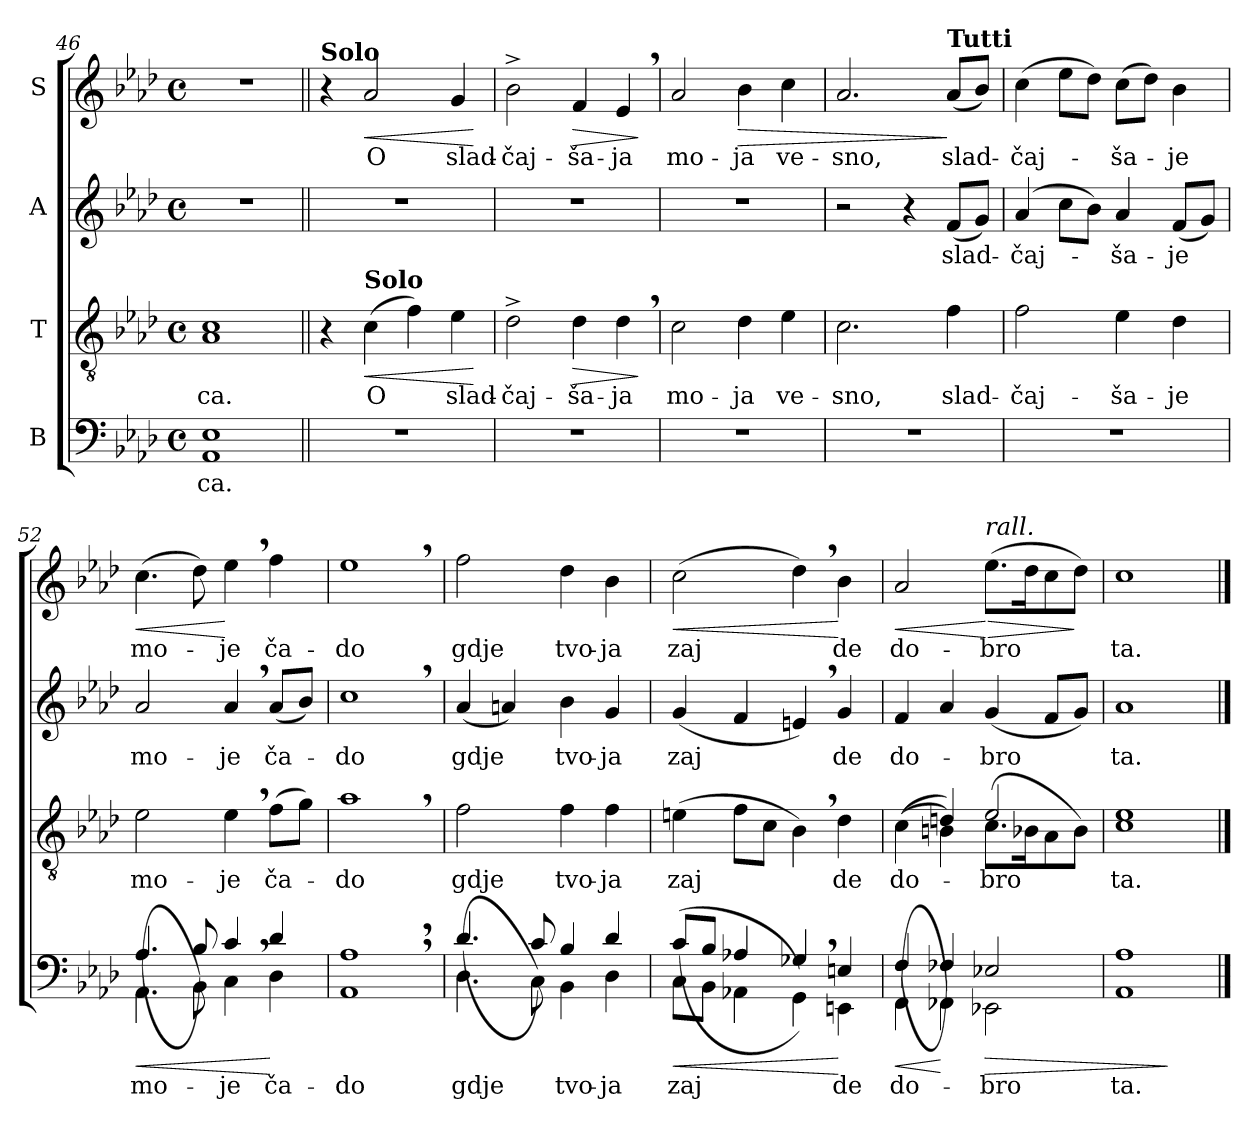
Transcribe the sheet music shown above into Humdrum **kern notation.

**kern	**text	**dynam	**kern	**text	**dynam	**kern	**text	**kern	**text	**dynam
*part4	*part4	*part4	*part3	*part3	*part3	*part2	*part2	*part1	*part1	*part1
*staff4	*staff4	*staff4	*staff3	*staff3	*staff3	*staff2	*staff2	*staff1	*staff1	*staff1
*I"B	*	*	*I"T	*	*	*I"A	*	*I"S	*	*
!!LO:LB:g=z
*clefF4	*	*	*clefGv2	*	*	*clefG2	*	*clefG2	*	*
*k[b-e-a-d-]	*	*	*k[b-e-a-d-]	*	*	*k[b-e-a-d-]	*	*k[b-e-a-d-]	*	*
*A-:	*	*	*A-:	*	*	*A-:	*	*A-:	*	*
*M4/4	*	*	*M4/4	*	*	*M4/4	*	*M4/4	*	*
*met(c)	*	*	*met(c)	*	*	*met(c)	*	*met(c)	*	*
=46	=46	=46	=46	=46	=46	=46	=46	=46	=46	=46
1AA- 1E-	-ca.	.	1A- 1c	-ca.	.	1r	.	1r	.	.
=47||	=47||	=47||	=47||	=47||	=47||	=47||	=47||	=47||	=47||	=47||
!	!	!	!	!	!	!	!	!LO:TX:a:B:t=Solo	!	!
1r	.	.	4r	.	.	1r	.	4r	.	.
!	!	!	!LO:TX:a:B:t=Solo	!	!	!	!	!	!	!
!	!	!	!	!	!LO:HP:b	!	!	!	!	!LO:HP:b
.	.	.	(4c\	O	<	.	.	2a-/	O	<
.	.	.	4f\)	.	.	.	.	.	.	.
.	.	.	4e-\	slad-	.	.	.	4g/	slad-	.
.	.	.	.	.	[	.	.	.	.	[
=48	=48	=48	=48	=48	=48	=48	=48	=48	=48	=48
1r	.	.	2d-^>\	-čaj-	.	1r	.	2b-^>\	-čaj-	.
!	!	!	!	!	!LO:HP:b	!	!	!	!	!LO:HP:b
.	.	.	4d-\	-ša-	>	.	.	4f/	-ša-	>
.	.	.	4d-,>\	-ja	.	.	.	4e-,>/	-ja	.
.	.	.	.	.	]	.	.	.	.	]
=49	=49	=49	=49	=49	=49	=49	=49	=49	=49	=49
1r	.	.	2c\	mo-	.	1r	.	2a-/	mo-	.
!	!	!	!	!	!	!	!	!	!	!LO:HP:b
.	.	.	4d-\	-ja	.	.	.	4b-\	-ja	>
.	.	.	4e-\	ve-	.	.	.	4cc\	ve-	.
=50	=50	=50	=50	=50	=50	=50	=50	=50	=50	=50
1r	.	.	2.c\	-sno,	.	2r	.	2.a-/	-sno,	.
.	.	.	.	.	.	4r	.	.	.	.
!	!	!	!	!	!	!	!	!LO:TX:a:B:t=Tutti	!	!
.	.	.	4f\	slad-	.	(8f/L	slad-	(8a-/L	slad-	]
.	.	.	.	.	.	8g/J)	.	8b-/J)	.	.
=51	=51	=51	=51	=51	=51	=51	=51	=51	=51	=51
1r	.	.	2f\	-čaj-	.	(4a-/	-čaj-	(4cc\	-čaj-	.
.	.	.	.	.	.	8cc\L	.	8ee-\L	.	.
.	.	.	.	.	.	8b-\J)	.	8dd-\J)	.	.
.	.	.	4e-\	-ša-	.	4a-/	-ša-	(8cc\L	-ša-	.
.	.	.	.	.	.	.	.	8dd-\J)	.	.
.	.	.	4d-\	-je	.	(8f/L	-je	4b-\	-je	.
.	.	.	.	.	.	8g/J)	.	.	.	.
!!LO:LB:g=z
=52	=52	=52	=52	=52	=52	=52	=52	=52	=52	=52
!	!	!LO:HP:b	!	!	!	!	!	!	!	!LO:HP:b
*^	*	*	*	*	*	*	*	*	*	*
(4.AA-\	(4.A-/	mo-	<	2e-\	mo-	.	2a-/	mo-	(4.cc\	mo-	<
8BB-\)	8B-/)	.	.	.	.	.	.	.	8dd-\)	.	.
4C,>\	4c/	-je	.	4e-,>\	-je	.	4a-,>/	-je	4ee-,>\	-je	[
4D-\	4d-/	ča-	[	(8f\L	ča-	.	(8a-/L	ča-	4ff\	ča-	.
.	.	.	.	8g\J)	.	.	8b-/J)	.	.	.	.
*v	*v	*	*	*	*	*	*	*	*	*	*
=53	=53	=53	=53	=53	=53	=53	=53	=53	=53	=53
1AA-,> 1A-,>	-do	.	1a-,>	-do	.	1cc,>	-do	1ee-,>	-do	.
=54	=54	=54	=54	=54	=54	=54	=54	=54	=54	=54
*^	*	*	*	*	*	*	*	*	*	*
(4.D-\	(4.d-/	gdje	.	2f\	gdje	.	(4a-/	gdje	2ff\	gdje	.
.	.	.	.	.	.	.	4an/)	.	.	.	.
8C\)	8c/)	.	.	.	.	.	.	.	.	.	.
4BB-\	4B-/	tvo-	.	4f\	tvo-	.	4b-\	tvo-	4dd-\	tvo-	.
4D-\	4d-/	-ja	.	4f\	-ja	.	4g/	-ja	4b-\	-ja	.
=55	=55	=55	=55	=55	=55	=55	=55	=55	=55	=55	=55
!	!	!	!LO:HP:b	!	!	!	!	!	!	!	!LO:HP:b
(8C\L	(8c/L	zaj	<	(4en\	zaj	.	(4g/	zaj	(2cc\	zaj	<
8BB-\J	8B-/J	.	.	.	.	.	.	.	.	.	.
4AA-X\	4A-X/	.	.	8f\L	.	.	4f/	.	.	.	.
.	.	.	.	8c\J	.	.	.	.	.	.	.
4GG,>\)	4G-/)	.	.	4B-,>\)	.	.	4en,>/)	.	4dd-,>\)	.	.
4EEn\	4En/	de	[	4d-\	de	.	4g/	de	4b-\	de	[
=56	=56	=56	=56	=56	=56	=56	=56	=56	=56	=56	=56
!	!	!	!LO:HP:b	!	!	!	!	!	!	!	!LO:HP:b
*	*	*	*	*^	*	*	*	*	*	*	*
(4FF\	(4F/	do-	<	((4c\	4ryy	do-	.	4f/	do-	2a-/	do-	<
4FF-X\)	4F-X/)	.	[	4Bn\)	4dn/)	.	.	4a-/	.	.	.	.
!	!	!	!	!	!	!	!	!	!	!LO:TX:a:i:t=rall.	!	!
!	!	!	!LO:HP:b	!	!	!	!	!	!	!	!	!LO:HP:n=1:b
2EE-X\	2E-X/	-bro	>	(8.c\L	2e-/	-bro	.	(4g/	-bro	(8.ee-\L	-bro	[ >
.	.	.	.	16B-X\k	.	.	.	.	.	16dd-\k	.	.
.	.	.	.	8A-\	.	.	.	8f/L	.	8cc\	.	.
.	.	.	.	8B-\J)	.	.	.	8g/J)	.	8dd-\J)	.	]
*v	*v	*	*	*	*	*	*	*	*	*	*	*
*	*	*	*v	*v	*	*	*	*	*	*	*
=57	=57	=57	=57	=57	=57	=57	=57	=57	=57	=57
1AA- 1A-	ta.	.	1c 1e-	ta.	.	1a-	ta.	1cc	ta.	.
.	.	]	.	.	.	.	.	.	.	.
==	==	==	==	==	==	==	==	==	==	==
*-	*-	*-	*-	*-	*-	*-	*-	*-	*-	*-
